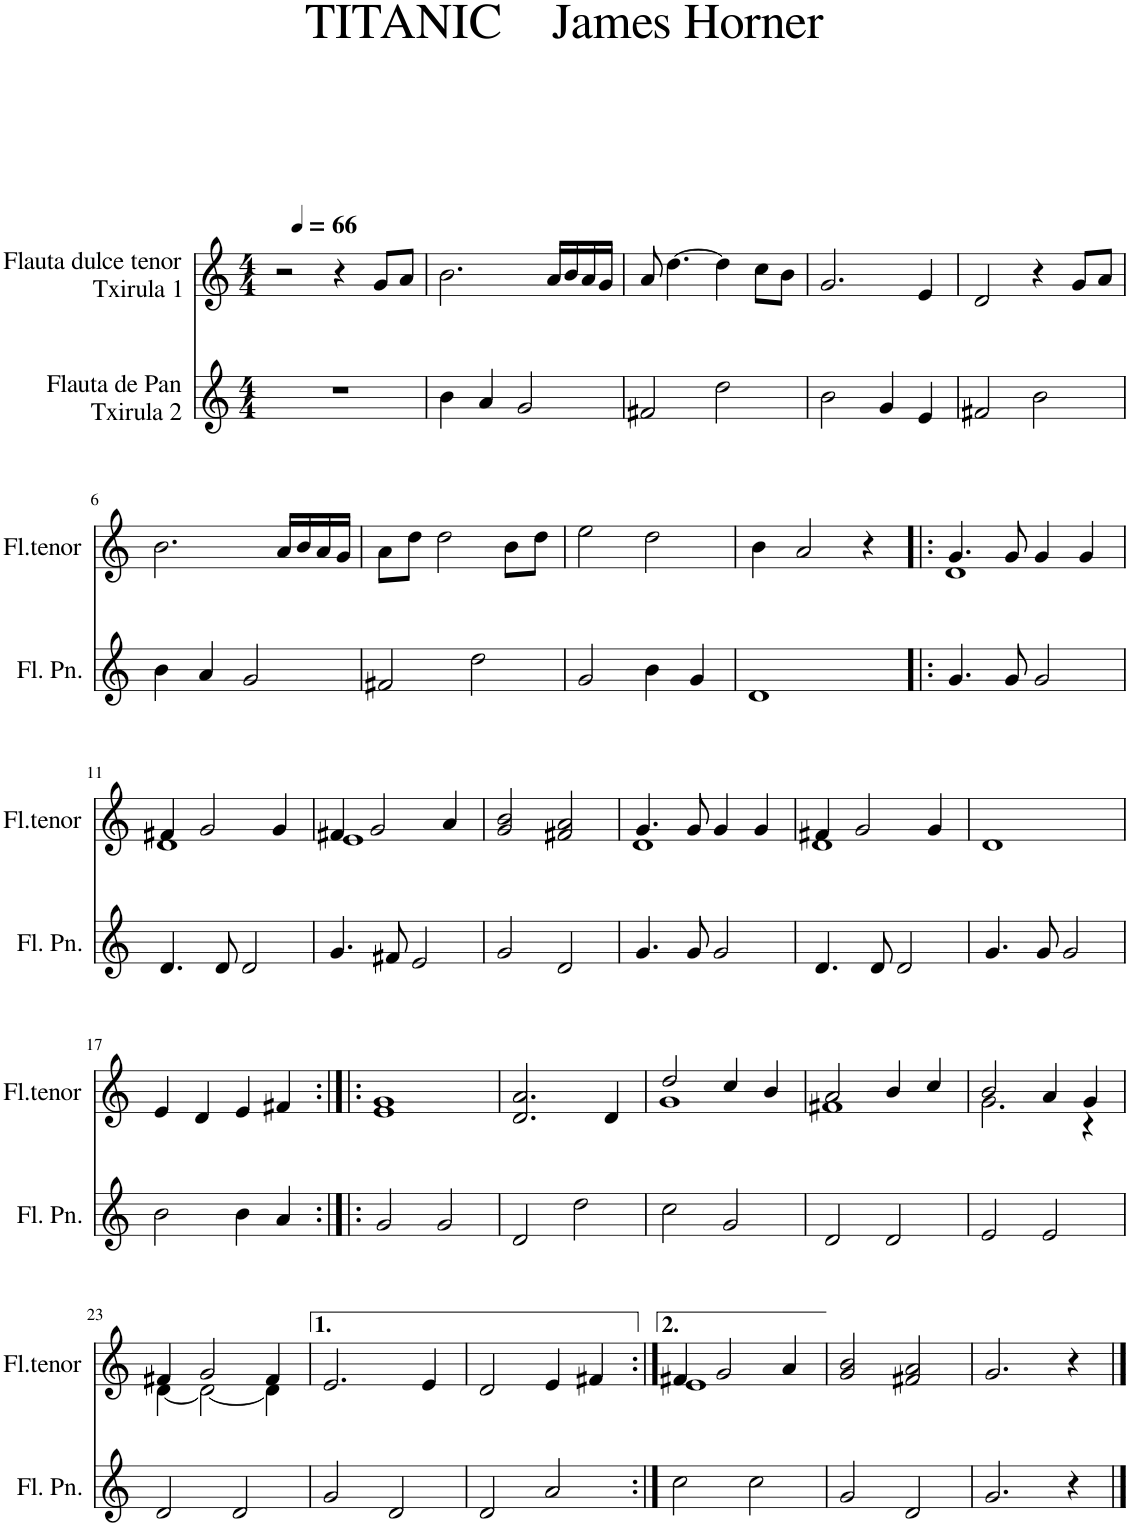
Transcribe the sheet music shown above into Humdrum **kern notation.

**kern	**kern
*part2	*part1
*staff2	*staff1
*I"Flauta de Pan Txirula 2	*I"Flauta dulce tenor Txirula 1
*I'Fl. Pn.	*I'Fl.tenor
*clefG2	*clefG2
*k[]	*k[]
*M4/4	*M4/4
=1	=1
*	*^
1r	2r	8ryy
*	*MM66	*
.	.	2..ryy
.	4r	.
.	8g/L	.
.	8a/J	.
*	*v	*v
=2	=2
4b\	2.b\
4a/	.
2g/	.
.	16a/LL
.	16b/
.	16a/
.	16g/JJ
=3	=3
2f#X/	8a/
.	[4.dd\
2dd\	4dd\]
.	8cc\L
.	8b\J
=4	=4
2b\	2.g/
4g/	.
4e/	4e/
=5	=5
2f#X/	2d/
2b\	4r
.	8g/L
.	8a/J
!!LO:LB:g=z
=6	=6
4b\	2.b\
4a/	.
2g/	.
.	16a/LL
.	16b/
.	16a/
.	16g/JJ
=7	=7
2f#X/	8a\L
.	8dd\J
.	2dd\
2dd\	.
.	8b\L
.	8dd\J
=8	=8
2g/	2ee\
4b\	2dd\
4g/	.
=9	=9
1d	4b\
.	2a/
.	4r
=10!|:	=10!|:
*	*^
4.g/	4.g/	1d
8g/	8g/	.
2g/	4g/	.
.	4g/	.
!!LO:LB:g=z	!!
=11	=11	=11
4.d/	4f#X/	1d
.	2g/	.
8d/	.	.
2d/	.	.
.	4g/	.
=12	=12	=12
4.g/	4f#X/	1e
.	2g/	.
8f#X/	.	.
2e/	.	.
.	4a/	.
*	*v	*v
=13	=13
2g/	2g/ 2b/
2d/	2f#X/ 2a/
=14	=14
*	*^
4.g/	4.g/	1d
8g/	8g/	.
2g/	4g/	.
.	4g/	.
=15	=15	=15
4.d/	4f#X/	1d
.	2g/	.
8d/	.	.
2d/	.	.
.	4g/	.
*	*v	*v
=16	=16
4.g/	1d
8g/	.
2g/	.
!!LO:LB:g=z
=17	=17
2b\	4e/
.	4d/
4b\	4e/
4a/	4f#X/
=18:|!|:	=18:|!|:
2g/	1e 1g
2g/	.
=19	=19
2d/	2.d/ 2.a/
2dd\	.
.	4d/
=20	=20
*	*^
2cc\	2dd/	1g
2g/	4cc/	.
.	4b/	.
=21	=21	=21
2d/	2a/	1f#X
2d/	4b/	.
.	4cc/	.
=22	=22	=22
2e/	2b/	2.g\
2e/	4a/	.
.	4g/	4r
!!LO:LB:g=z	!!
=23	=23	=23
2d/	4f#X/	[4d\
.	2g/	2d\_
2d/	.	.
.	4f#/	4d\]
*	*v	*v
=24	=24
2g/	2.e/
2d/	.
.	4e/
=25	=25
2d/	2d/
2a/	4e/
.	4f#X/
=26:|!	=26:|!
*	*^
2cc\	4f#X/	1e
.	2g/	.
2cc\	.	.
.	4a/	.
*	*v	*v
=27	=27
2g/	2g/ 2b/
2d/	2f#X/ 2a/
=28	=28
2.g/	2.g/
4r	4r
==	==
*-	*-
